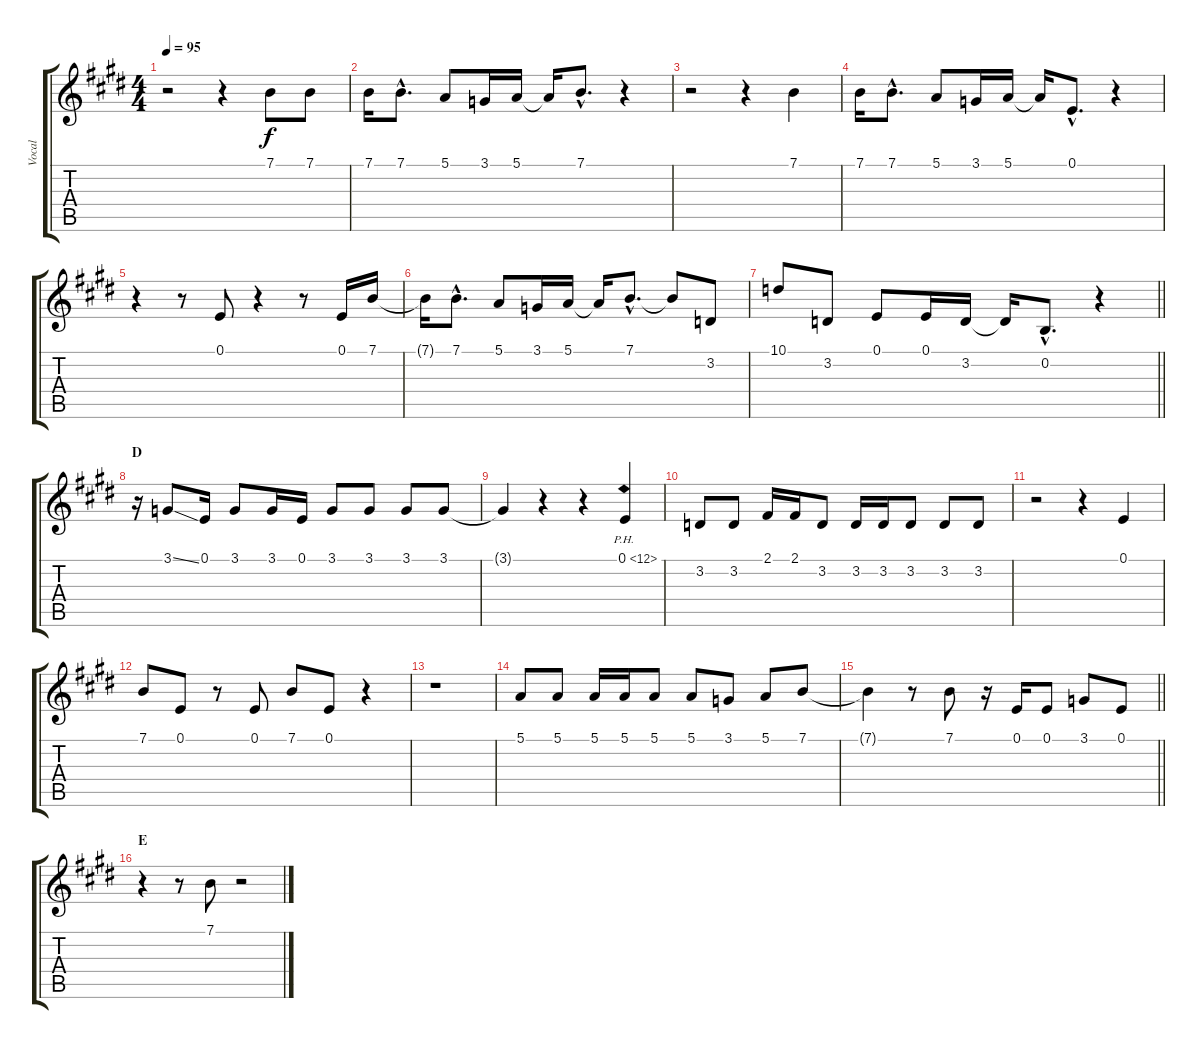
\track ("Vocal" "Vocal") {instrument altosax}
\staff {score tabs}
\tuning (E4 B3 G3 D3 A2 E2) {hide}
\ts (4 4)
\tempo 95
\clef g2
\ks e
r.2{dy f} r.4 7.1.8 7.1.8 |
7.1.16 7.1{hac}.8{d} 5.1.8 3.1.16 5.1.16 5.1{t}.16 7.1{hac}.8{d} r.4 |
r.2 r.4 7.1.4 |
7.1.16 7.1{hac}.8{d} 5.1.8 3.1.16 5.1.16 5.1{t}.16 0.1{hac}.8{d} r.4 |
r.4 r.8 0.1.8 r.4 r.8 0.1.16 7.1.16 |
7.1{t}.16 7.1{hac}.8{d} 5.1.8 3.1.16 5.1.16 5.1{t}.16 7.1{hac}.8{d} 7.1{t}.8 3.2.8 |
\barLineRight lightlight
10.1.8 3.2.8 0.1.8 0.1.16 3.2.16 3.2{t}.16 0.2{hac}.8{d} r.4 |
\section ("" "D")
r.16 3.1{ss}.8 0.1.16 3.1.8 3.1.16 0.1.16 3.1.8 3.1.8 3.1.8 3.1.8 |
3.1{t}.4 r.4 r.4 0.1{ph 12}.4 |
3.2.8 3.2.8 2.1.16 2.1.16 3.2.8 3.2.16 3.2.16 3.2.8 3.2.8 3.2.8 |
r.2 r.4 0.1.4 |
7.1.8 0.1.8 r.8 0.1.8 7.1.8 0.1.8 r.4 |
r.1 |
5.1.8 5.1.8 5.1.16 5.1.16 5.1.8 5.1.8 3.1.8 5.1.8 7.1.8 |
\barLineRight lightlight
7.1{t}.4 r.8 7.1.8 r.16 0.1.16 0.1.8 3.1.8 0.1.8 |
\section ("" "E")
r.4 r.8 7.1.8 r.2
